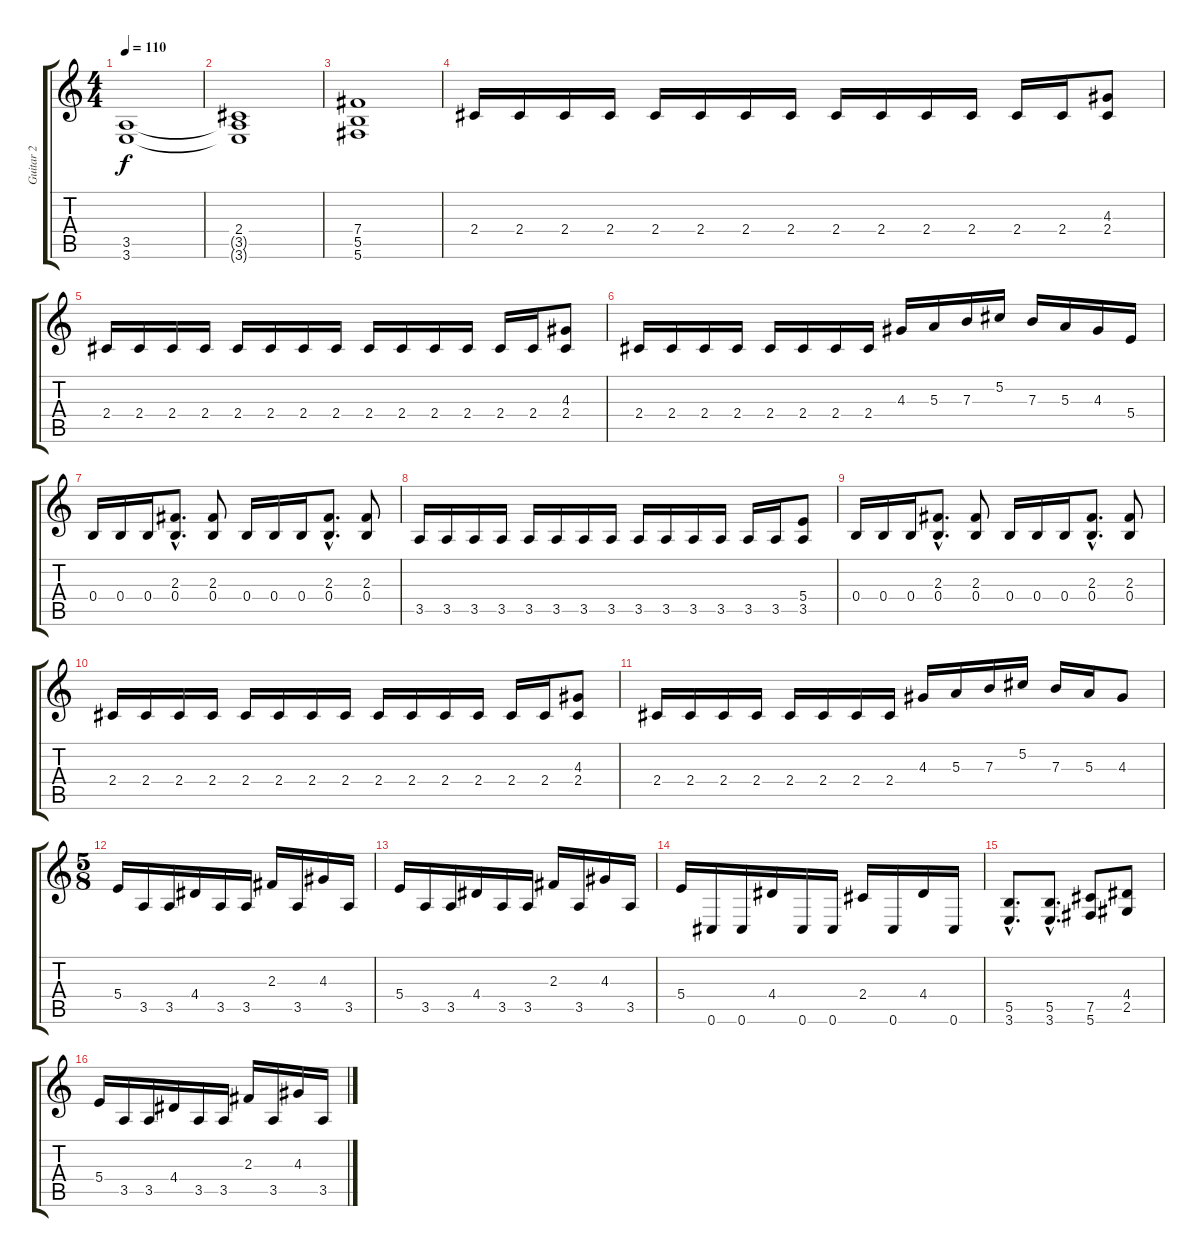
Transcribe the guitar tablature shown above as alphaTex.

\track ("Guitar 2" "Guitar 2") {instrument distortionguitar}
\staff {score tabs}
\tuning (Db4 Ab3 E3 B2 Gb2 Db2) {hide}
\ts (4 4)
\tempo 110
\clef g2
\ks c
(3.5 3.6).1{dy f} |
(2.4{t} 3.5{t} 3.6{t}).1 |
(7.4 5.5 5.6).1 |
2.4.16 2.4.16 2.4.16 2.4.16 2.4.16 2.4.16 2.4.16 2.4.16 2.4.16 2.4.16 2.4.16 2.4.16 2.4.16 2.4.16 (4.3 2.4).8 |
2.4.16 2.4.16 2.4.16 2.4.16 2.4.16 2.4.16 2.4.16 2.4.16 2.4.16 2.4.16 2.4.16 2.4.16 2.4.16 2.4.16 (4.3 2.4).8 |
2.4.16 2.4.16 2.4.16 2.4.16 2.4.16 2.4.16 2.4.16 2.4.16 4.3.16 5.3.16 7.3.16 5.2.16 7.3.16 5.3.16 4.3.16 5.4.16 |
0.4.16 0.4.16 0.4.16 (2.3{hac} 0.4{hac}).8{d} (2.3 0.4).8 0.4.16 0.4.16 0.4.16 (2.3{hac} 0.4{hac}).8{d} (2.3 0.4).8 |
3.5.16 3.5.16 3.5.16 3.5.16 3.5.16 3.5.16 3.5.16 3.5.16 3.5.16 3.5.16 3.5.16 3.5.16 3.5.16 3.5.16 (5.4 3.5).8 |
0.4.16 0.4.16 0.4.16 (2.3{hac} 0.4{hac}).8{d} (2.3 0.4).8 0.4.16 0.4.16 0.4.16 (2.3{hac} 0.4{hac}).8{d} (2.3 0.4).8 |
2.4.16 2.4.16 2.4.16 2.4.16 2.4.16 2.4.16 2.4.16 2.4.16 2.4.16 2.4.16 2.4.16 2.4.16 2.4.16 2.4.16 (4.3 2.4).8 |
2.4.16 2.4.16 2.4.16 2.4.16 2.4.16 2.4.16 2.4.16 2.4.16 4.3.16 5.3.16 7.3.16 5.2.16 7.3.16 5.3.16 4.3.8 |
\ts (5 8)
5.4.16 3.5.16 3.5.16 4.4.16 3.5.16 3.5.16 2.3.16 3.5.16 4.3.16 3.5.16 |
5.4.16 3.5.16 3.5.16 4.4.16 3.5.16 3.5.16 2.3.16 3.5.16 4.3.16 3.5.16 |
5.4.16 0.6.16 0.6.16 4.4.16 0.6.16 0.6.16 2.4.16 0.6.16 4.4.16 0.6.16 |
(5.5{hac} 3.6{hac}).8{d} (5.5{hac} 3.6{hac}).8{d} (7.5 5.6).8 (4.4 2.5).8 |
5.4.16 3.5.16 3.5.16 4.4.16 3.5.16 3.5.16 2.3.16 3.5.16 4.3.16 3.5.16
